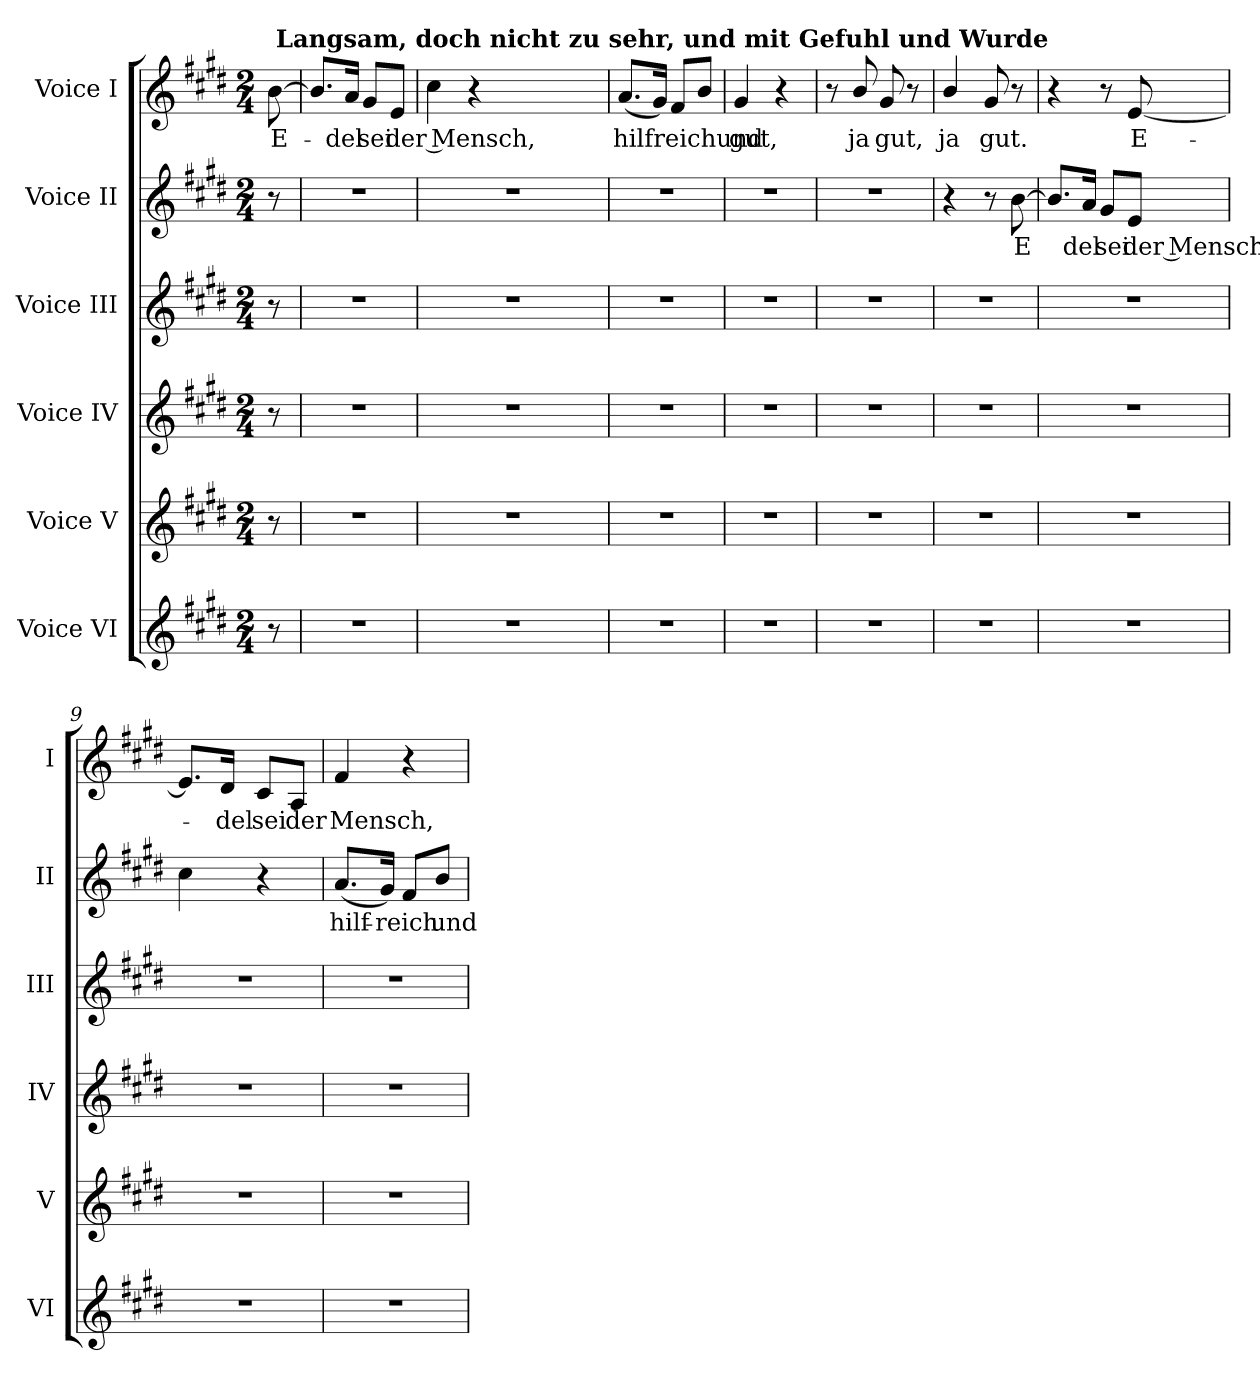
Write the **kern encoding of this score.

**kern	**kern	**kern	**kern	**kern	**text	**kern	**text
*part6	*part5	*part4	*part3	*part2	*part2	*part1	*part1
*staff6	*staff5	*staff4	*staff3	*staff2	*staff2	*staff1	*staff1
*I"Voice VI	*I"Voice V	*I"Voice IV	*I"Voice III	*I"Voice II	*	*I"Voice I	*
*I'VI	*I'V	*I'IV	*I'III	*I'II	*	*I'I	*
!!LO:PB:g=z
*stria5	*stria5	*stria5	*stria5	*stria5	*	*stria5	*
*clefG2	*clefG2	*clefG2	*clefG2	*clefG2	*	*clefG2	*
*k[f#c#g#d#]	*k[f#c#g#d#]	*k[f#c#g#d#]	*k[f#c#g#d#]	*k[f#c#g#d#]	*	*k[f#c#g#d#]	*
*E:	*E:	*E:	*E:	*E:	*	*E:	*
*M2/4	*M2/4	*M2/4	*M2/4	*M2/4	*	*M2/4	*
=1	=1	=1	=1	=1	=1	=1	=1
!	!	!	!	!	!	!	!LO:LY:b:cj
*	*	*	*	*	*	*^	*
8r	8r	8r	8r	8r	.	[>8b\	64ryy	E-
!	!	!	!	!	!	!	!LO:TX:a:B:t=Langsam, doch nicht zu sehr, und mit Gefuhl und Wurde	!
.	.	.	.	.	.	.	16..ryy	.
=2	=2	=2	=2	=2	=2	=2	=2	=2
!LO:N:vis=1	!LO:N:vis=1	!LO:N:vis=1	!LO:N:vis=1	!LO:N:vis=1	!	!	!	!
*	*	*	*	*	*	*v	*v	*
2r	2r	2r	2r	2r	.	8.b/L]	.
!	!	!	!	!	!	!	!LO:LY:b:cj
.	.	.	.	.	.	16a/J	-del
!	!	!	!	!	!	!	!LO:LY:b:cj
.	.	.	.	.	.	8g#/L	sei
!	!	!	!	!	!	!	!LO:LY:b:cj
.	.	.	.	.	.	8e/J	der Mensch,
=3	=3	=3	=3	=3	=3	=3	=3
!LO:N:vis=1	!LO:N:vis=1	!LO:N:vis=1	!LO:N:vis=1	!LO:N:vis=1	!	!	!
2r	2r	2r	2r	2r	.	4cc#\	.
.	.	.	.	.	.	4r	.
=4	=4	=4	=4	=4	=4	=4	=4
!LO:N:vis=1	!LO:N:vis=1	!LO:N:vis=1	!LO:N:vis=1	!LO:N:vis=1	!	!	!LO:LY:b
2r	2r	2r	2r	2r	.	(<8.a/L	hilfreichund
.	.	.	.	.	.	16g#/J)	.
.	.	.	.	.	.	8f#/L	.
.	.	.	.	.	.	8b/J	.
=5	=5	=5	=5	=5	=5	=5	=5
!LO:N:vis=1	!LO:N:vis=1	!LO:N:vis=1	!LO:N:vis=1	!LO:N:vis=1	!	!	!LO:LY:b:cj
2r	2r	2r	2r	2r	.	4g#/	gut,
.	.	.	.	.	.	4r	.
=6	=6	=6	=6	=6	=6	=6	=6
!LO:N:vis=1	!LO:N:vis=1	!LO:N:vis=1	!LO:N:vis=1	!LO:N:vis=1	!	!	!
2r	2r	2r	2r	2r	.	8r	.
!	!	!	!	!	!	!	!LO:LY:b:cj
.	.	.	.	.	.	8b/	ja
!	!	!	!	!	!	!	!LO:LY:b:cj
.	.	.	.	.	.	8g#/	gut,
.	.	.	.	.	.	8r	.
=7	=7	=7	=7	=7	=7	=7	=7
!LO:N:vis=1	!LO:N:vis=1	!LO:N:vis=1	!LO:N:vis=1	!	!	!	!LO:LY:b:cj
2r	2r	2r	2r	4r	.	4b/	ja
!	!	!	!	!	!	!	!LO:LY:b:cj
.	.	.	.	8r	.	8g#/	gut.
!	!	!	!	!	!LO:LY:b:cj	!	!
.	.	.	.	[>8b\	E	8r	.
=8	=8	=8	=8	=8	=8	=8	=8
!LO:N:vis=1	!LO:N:vis=1	!LO:N:vis=1	!LO:N:vis=1	!	!	!	!
2r	2r	2r	2r	8.b/L]	.	4r	.
!	!	!	!	!	!LO:LY:b:cj	!	!
.	.	.	.	16a/J	del	.	.
!	!	!	!	!	!LO:LY:b:cj	!	!
.	.	.	.	8g#/L	sei	8r	.
!	!	!	!	!	!LO:LY:b:cj	!	!LO:LY:b:cj
.	.	.	.	8e/J	der Mensch,	[<8e/	E-
=9	=9	=9	=9	=9	=9	=9	=9
!LO:N:vis=1	!LO:N:vis=1	!LO:N:vis=1	!LO:N:vis=1	!	!	!	!
2r	2r	2r	2r	4cc#\	.	8.e/L]	.
!	!	!	!	!	!	!	!LO:LY:b:cj
.	.	.	.	.	.	16d#/J	-del
!	!	!	!	!	!	!	!LO:LY:b:cj
.	.	.	.	4r	.	8c#/L	sei
!	!	!	!	!	!	!	!LO:LY:b:cj
.	.	.	.	.	.	8A/J	der
!!LO:LB:g=z
=10	=10	=10	=10	=10	=10	=10	=10
!LO:N:vis=1	!LO:N:vis=1	!LO:N:vis=1	!LO:N:vis=1	!	!LO:LY:b	!	!LO:LY:b:cj
2r	2r	2r	2r	(<8.a/L	hilf-	4f#/	Mensch,
!	!	!	!	!	!LO:LY:b	!	!
.	.	.	.	16g#/J)	-reich	.	.
.	.	.	.	8f#/L	.	4r	.
!	!	!	!	!	!LO:LY:b:cj	!	!
.	.	.	.	8b/J	und	.	.
=	=	=	=	=	=	=	=
*-	*-	*-	*-	*-	*-	*-	*-
